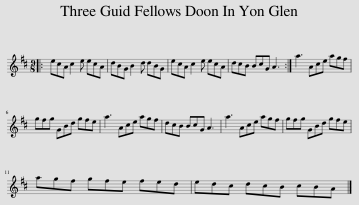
X:1
L:1/8
M:9/8
I:linebreak $
K:D
V:1 treble
V:1
|: ecA c2 e ecA | dBG B2 d dBG | ecA c2 e ecA | dcB BcG A3 :| a3 Ace agf |$ %5
 gfg GBd gfe | a3 Ace agf | dcB BcG A3 | a3 Ace agf | gfg GBd gfe |$ %10
 agf gfe fed | edc dcB cBA |] %12
